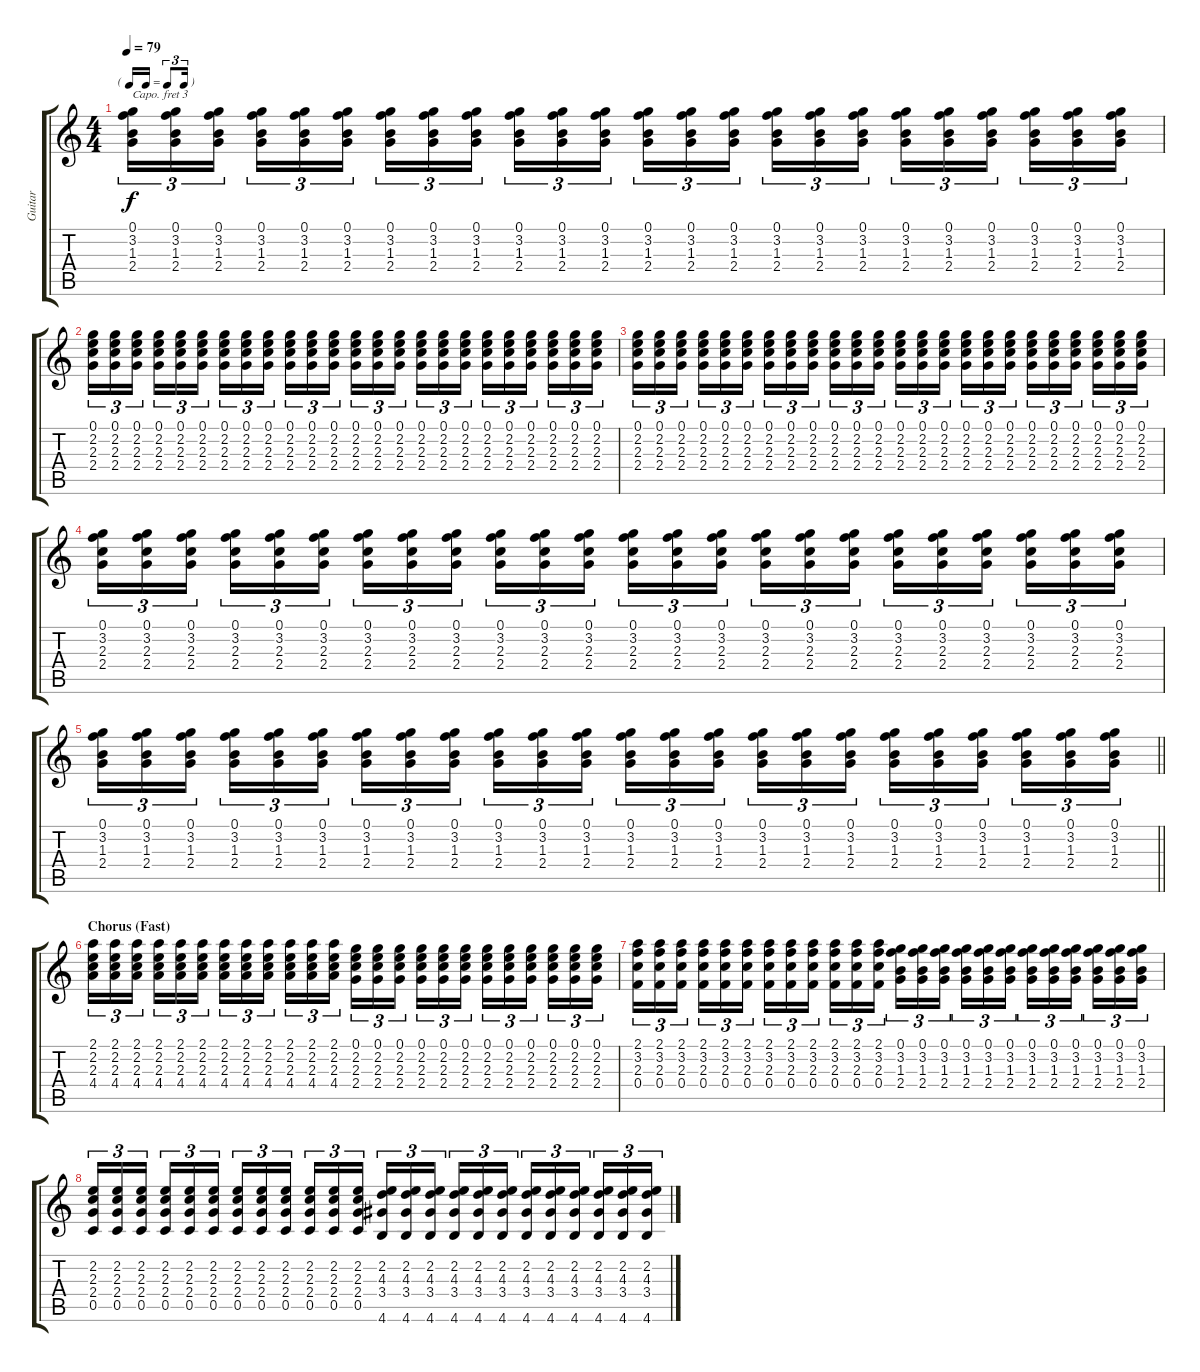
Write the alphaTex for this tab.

\track ("Guitar" "Guitar") {instrument acousticguitarnylon}
\staff {score tabs}
\capo 3
\tuning (E4 B3 G3 D3 A2 E2) {hide}
\ts (4 4)
\tf triplet16th
\tempo 79
\clef g2
\ks c
(0.1 3.2 1.3 2.4).16{tu (3 2) dy f} (0.1 3.2 1.3 2.4).16{tu (3 2)} (0.1 3.2 1.3 2.4).16{tu (3 2) beam splitsecondary} (0.1 3.2 1.3 2.4).16{tu (3 2)} (0.1 3.2 1.3 2.4).16{tu (3 2)} (0.1 3.2 1.3 2.4).16{tu (3 2)} (0.1 3.2 1.3 2.4).16{tu (3 2)} (0.1 3.2 1.3 2.4).16{tu (3 2)} (0.1 3.2 1.3 2.4).16{tu (3 2) beam splitsecondary} (0.1 3.2 1.3 2.4).16{tu (3 2)} (0.1 3.2 1.3 2.4).16{tu (3 2)} (0.1 3.2 1.3 2.4).16{tu (3 2)} (0.1 3.2 1.3 2.4).16{tu (3 2)} (0.1 3.2 1.3 2.4).16{tu (3 2)} (0.1 3.2 1.3 2.4).16{tu (3 2) beam splitsecondary} (0.1 3.2 1.3 2.4).16{tu (3 2)} (0.1 3.2 1.3 2.4).16{tu (3 2)} (0.1 3.2 1.3 2.4).16{tu (3 2)} (0.1 3.2 1.3 2.4).16{tu (3 2)} (0.1 3.2 1.3 2.4).16{tu (3 2)} (0.1 3.2 1.3 2.4).16{tu (3 2) beam splitsecondary} (0.1 3.2 1.3 2.4).16{tu (3 2)} (0.1 3.2 1.3 2.4).16{tu (3 2)} (0.1 3.2 1.3 2.4).16{tu (3 2)} |
(0.1 2.2 2.3 2.4).16{tu (3 2)} (0.1 2.2 2.3 2.4).16{tu (3 2)} (0.1 2.2 2.3 2.4).16{tu (3 2) beam splitsecondary} (0.1 2.2 2.3 2.4).16{tu (3 2)} (0.1 2.2 2.3 2.4).16{tu (3 2)} (0.1 2.2 2.3 2.4).16{tu (3 2)} (0.1 2.2 2.3 2.4).16{tu (3 2)} (0.1 2.2 2.3 2.4).16{tu (3 2)} (0.1 2.2 2.3 2.4).16{tu (3 2) beam splitsecondary} (0.1 2.2 2.3 2.4).16{tu (3 2)} (0.1 2.2 2.3 2.4).16{tu (3 2)} (0.1 2.2 2.3 2.4).16{tu (3 2)} (0.1 2.2 2.3 2.4).16{tu (3 2)} (0.1 2.2 2.3 2.4).16{tu (3 2)} (0.1 2.2 2.3 2.4).16{tu (3 2) beam splitsecondary} (0.1 2.2 2.3 2.4).16{tu (3 2)} (0.1 2.2 2.3 2.4).16{tu (3 2)} (0.1 2.2 2.3 2.4).16{tu (3 2)} (0.1 2.2 2.3 2.4).16{tu (3 2)} (0.1 2.2 2.3 2.4).16{tu (3 2)} (0.1 2.2 2.3 2.4).16{tu (3 2) beam splitsecondary} (0.1 2.2 2.3 2.4).16{tu (3 2)} (0.1 2.2 2.3 2.4).16{tu (3 2)} (0.1 2.2 2.3 2.4).16{tu (3 2)} |
(0.1 2.2 2.3 2.4).16{tu (3 2)} (0.1 2.2 2.3 2.4).16{tu (3 2)} (0.1 2.2 2.3 2.4).16{tu (3 2) beam splitsecondary} (0.1 2.2 2.3 2.4).16{tu (3 2)} (0.1 2.2 2.3 2.4).16{tu (3 2)} (0.1 2.2 2.3 2.4).16{tu (3 2)} (0.1 2.2 2.3 2.4).16{tu (3 2)} (0.1 2.2 2.3 2.4).16{tu (3 2)} (0.1 2.2 2.3 2.4).16{tu (3 2) beam splitsecondary} (0.1 2.2 2.3 2.4).16{tu (3 2)} (0.1 2.2 2.3 2.4).16{tu (3 2)} (0.1 2.2 2.3 2.4).16{tu (3 2)} (0.1 2.2 2.3 2.4).16{tu (3 2)} (0.1 2.2 2.3 2.4).16{tu (3 2)} (0.1 2.2 2.3 2.4).16{tu (3 2) beam splitsecondary} (0.1 2.2 2.3 2.4).16{tu (3 2)} (0.1 2.2 2.3 2.4).16{tu (3 2)} (0.1 2.2 2.3 2.4).16{tu (3 2)} (0.1 2.2 2.3 2.4).16{tu (3 2)} (0.1 2.2 2.3 2.4).16{tu (3 2)} (0.1 2.2 2.3 2.4).16{tu (3 2) beam splitsecondary} (0.1 2.2 2.3 2.4).16{tu (3 2)} (0.1 2.2 2.3 2.4).16{tu (3 2)} (0.1 2.2 2.3 2.4).16{tu (3 2)} |
(0.1 3.2 2.3 2.4).16{tu (3 2)} (0.1 3.2 2.3 2.4).16{tu (3 2)} (0.1 3.2 2.3 2.4).16{tu (3 2) beam splitsecondary} (0.1 3.2 2.3 2.4).16{tu (3 2)} (0.1 3.2 2.3 2.4).16{tu (3 2)} (0.1 3.2 2.3 2.4).16{tu (3 2)} (0.1 3.2 2.3 2.4).16{tu (3 2)} (0.1 3.2 2.3 2.4).16{tu (3 2)} (0.1 3.2 2.3 2.4).16{tu (3 2) beam splitsecondary} (0.1 3.2 2.3 2.4).16{tu (3 2)} (0.1 3.2 2.3 2.4).16{tu (3 2)} (0.1 3.2 2.3 2.4).16{tu (3 2)} (0.1 3.2 2.3 2.4).16{tu (3 2)} (0.1 3.2 2.3 2.4).16{tu (3 2)} (0.1 3.2 2.3 2.4).16{tu (3 2) beam splitsecondary} (0.1 3.2 2.3 2.4).16{tu (3 2)} (0.1 3.2 2.3 2.4).16{tu (3 2)} (0.1 3.2 2.3 2.4).16{tu (3 2)} (0.1 3.2 2.3 2.4).16{tu (3 2)} (0.1 3.2 2.3 2.4).16{tu (3 2)} (0.1 3.2 2.3 2.4).16{tu (3 2) beam splitsecondary} (0.1 3.2 2.3 2.4).16{tu (3 2)} (0.1 3.2 2.3 2.4).16{tu (3 2)} (0.1 3.2 2.3 2.4).16{tu (3 2)} |
\barLineRight lightlight
(0.1 3.2 1.3 2.4).16{tu (3 2)} (0.1 3.2 1.3 2.4).16{tu (3 2)} (0.1 3.2 1.3 2.4).16{tu (3 2) beam splitsecondary} (0.1 3.2 1.3 2.4).16{tu (3 2)} (0.1 3.2 1.3 2.4).16{tu (3 2)} (0.1 3.2 1.3 2.4).16{tu (3 2)} (0.1 3.2 1.3 2.4).16{tu (3 2)} (0.1 3.2 1.3 2.4).16{tu (3 2)} (0.1 3.2 1.3 2.4).16{tu (3 2) beam splitsecondary} (0.1 3.2 1.3 2.4).16{tu (3 2)} (0.1 3.2 1.3 2.4).16{tu (3 2)} (0.1 3.2 1.3 2.4).16{tu (3 2)} (0.1 3.2 1.3 2.4).16{tu (3 2)} (0.1 3.2 1.3 2.4).16{tu (3 2)} (0.1 3.2 1.3 2.4).16{tu (3 2) beam splitsecondary} (0.1 3.2 1.3 2.4).16{tu (3 2)} (0.1 3.2 1.3 2.4).16{tu (3 2)} (0.1 3.2 1.3 2.4).16{tu (3 2)} (0.1 3.2 1.3 2.4).16{tu (3 2)} (0.1 3.2 1.3 2.4).16{tu (3 2)} (0.1 3.2 1.3 2.4).16{tu (3 2) beam splitsecondary} (0.1 3.2 1.3 2.4).16{tu (3 2)} (0.1 3.2 1.3 2.4).16{tu (3 2)} (0.1 3.2 1.3 2.4).16{tu (3 2)} |
\section ("" "Chorus (Fast)")
(2.1 2.2 2.3 4.4).16{tu (3 2)} (2.1 2.2 2.3 4.4).16{tu (3 2)} (2.1 2.2 2.3 4.4).16{tu (3 2) beam splitsecondary} (2.1 2.2 2.3 4.4).16{tu (3 2)} (2.1 2.2 2.3 4.4).16{tu (3 2)} (2.1 2.2 2.3 4.4).16{tu (3 2)} (2.1 2.2 2.3 4.4).16{tu (3 2)} (2.1 2.2 2.3 4.4).16{tu (3 2)} (2.1 2.2 2.3 4.4).16{tu (3 2) beam splitsecondary} (2.1 2.2 2.3 4.4).16{tu (3 2)} (2.1 2.2 2.3 4.4).16{tu (3 2)} (2.1 2.2 2.3 4.4).16{tu (3 2)} (0.1 2.2 2.3 2.4).16{tu (3 2)} (0.1 2.2 2.3 2.4).16{tu (3 2)} (0.1 2.2 2.3 2.4).16{tu (3 2) beam splitsecondary} (0.1 2.2 2.3 2.4).16{tu (3 2)} (0.1 2.2 2.3 2.4).16{tu (3 2)} (0.1 2.2 2.3 2.4).16{tu (3 2)} (0.1 2.2 2.3 2.4).16{tu (3 2)} (0.1 2.2 2.3 2.4).16{tu (3 2)} (0.1 2.2 2.3 2.4).16{tu (3 2) beam splitsecondary} (0.1 2.2 2.3 2.4).16{tu (3 2)} (0.1 2.2 2.3 2.4).16{tu (3 2)} (0.1 2.2 2.3 2.4).16{tu (3 2)} |
(2.1 3.2 2.3 0.4).16{tu (3 2)} (2.1 3.2 2.3 0.4).16{tu (3 2)} (2.1 3.2 2.3 0.4).16{tu (3 2) beam splitsecondary} (2.1 3.2 2.3 0.4).16{tu (3 2)} (2.1 3.2 2.3 0.4).16{tu (3 2)} (2.1 3.2 2.3 0.4).16{tu (3 2)} (2.1 3.2 2.3 0.4).16{tu (3 2)} (2.1 3.2 2.3 0.4).16{tu (3 2)} (2.1 3.2 2.3 0.4).16{tu (3 2) beam splitsecondary} (2.1 3.2 2.3 0.4).16{tu (3 2)} (2.1 3.2 2.3 0.4).16{tu (3 2)} (2.1 3.2 2.3 0.4).16{tu (3 2)} (0.1 3.2 1.3 2.4).16{tu (3 2)} (0.1 3.2 1.3 2.4).16{tu (3 2)} (0.1 3.2 1.3 2.4).16{tu (3 2) beam splitsecondary} (0.1 3.2 1.3 2.4).16{tu (3 2)} (0.1 3.2 1.3 2.4).16{tu (3 2)} (0.1 3.2 1.3 2.4).16{tu (3 2)} (0.1 3.2 1.3 2.4).16{tu (3 2)} (0.1 3.2 1.3 2.4).16{tu (3 2)} (0.1 3.2 1.3 2.4).16{tu (3 2) beam splitsecondary} (0.1 3.2 1.3 2.4).16{tu (3 2)} (0.1 3.2 1.3 2.4).16{tu (3 2)} (0.1 3.2 1.3 2.4).16{tu (3 2)} |
(2.2 2.3 2.4 0.5).16{tu (3 2)} (2.2 2.3 2.4 0.5).16{tu (3 2)} (2.2 2.3 2.4 0.5).16{tu (3 2) beam splitsecondary} (2.2 2.3 2.4 0.5).16{tu (3 2)} (2.2 2.3 2.4 0.5).16{tu (3 2)} (2.2 2.3 2.4 0.5).16{tu (3 2)} (2.2 2.3 2.4 0.5).16{tu (3 2)} (2.2 2.3 2.4 0.5).16{tu (3 2)} (2.2 2.3 2.4 0.5).16{tu (3 2) beam splitsecondary} (2.2 2.3 2.4 0.5).16{tu (3 2)} (2.2 2.3 2.4 0.5).16{tu (3 2)} (2.2 2.3 2.4 0.5).16{tu (3 2)} (2.2 4.3 3.4 4.6).16{tu (3 2)} (2.2 4.3 3.4 4.6).16{tu (3 2)} (2.2 4.3 3.4 4.6).16{tu (3 2) beam splitsecondary} (2.2 4.3 3.4 4.6).16{tu (3 2)} (2.2 4.3 3.4 4.6).16{tu (3 2)} (2.2 4.3 3.4 4.6).16{tu (3 2)} (2.2 4.3 3.4 4.6).16{tu (3 2)} (2.2 4.3 3.4 4.6).16{tu (3 2)} (2.2 4.3 3.4 4.6).16{tu (3 2) beam splitsecondary} (2.2 4.3 3.4 4.6).16{tu (3 2)} (2.2 4.3 3.4 4.6).16{tu (3 2)} (2.2 4.3 3.4 4.6).16{tu (3 2)}
